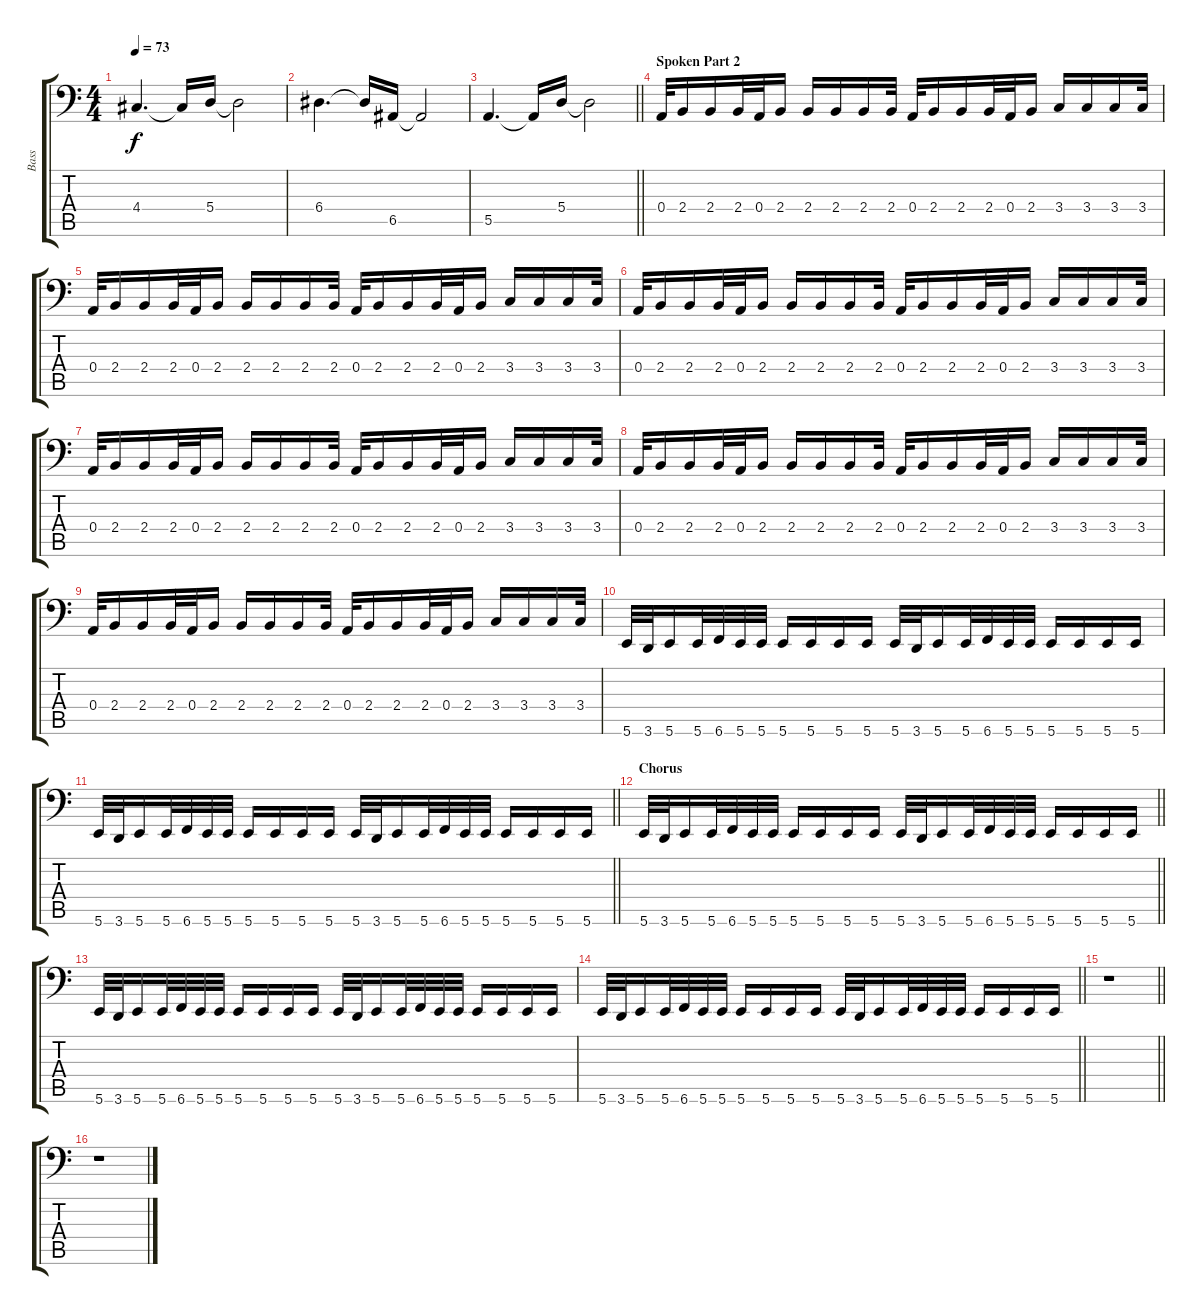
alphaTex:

\track ("Bass" "Bass") {instrument fretlessbass}
\staff {score tabs}
\tuning (C3 G2 D2 A1 E1 B0) {hide}
\ts (4 4)
\tempo 73
\clef f4
\ks c
4.4.4{d dy f} 4.4{t}.16 5.4.16 5.4{t}.2 |
6.4.4{d} 6.4{t}.16 6.5.16 6.5{t}.2 |
\barLineRight lightlight
5.5.4{d} 5.5{t}.16 5.4.16 5.4{t}.2 |
\section ("" "Spoken Part 2")
0.4.32 2.4.16 2.4.16 2.4.32 0.4.32 2.4.16 2.4.16 2.4.16 2.4.16 2.4.32 0.4.32 2.4.16 2.4.16 2.4.32 0.4.32 2.4.16 3.4.16 3.4.16 3.4.16 3.4.32 |
0.4.32 2.4.16 2.4.16 2.4.32 0.4.32 2.4.16 2.4.16 2.4.16 2.4.16 2.4.32 0.4.32 2.4.16 2.4.16 2.4.32 0.4.32 2.4.16 3.4.16 3.4.16 3.4.16 3.4.32 |
0.4.32 2.4.16 2.4.16 2.4.32 0.4.32 2.4.16 2.4.16 2.4.16 2.4.16 2.4.32 0.4.32 2.4.16 2.4.16 2.4.32 0.4.32 2.4.16 3.4.16 3.4.16 3.4.16 3.4.32 |
0.4.32 2.4.16 2.4.16 2.4.32 0.4.32 2.4.16 2.4.16 2.4.16 2.4.16 2.4.32 0.4.32 2.4.16 2.4.16 2.4.32 0.4.32 2.4.16 3.4.16 3.4.16 3.4.16 3.4.32 |
0.4.32 2.4.16 2.4.16 2.4.32 0.4.32 2.4.16 2.4.16 2.4.16 2.4.16 2.4.32 0.4.32 2.4.16 2.4.16 2.4.32 0.4.32 2.4.16 3.4.16 3.4.16 3.4.16 3.4.32 |
0.4.32 2.4.16 2.4.16 2.4.32 0.4.32 2.4.16 2.4.16 2.4.16 2.4.16 2.4.32 0.4.32 2.4.16 2.4.16 2.4.32 0.4.32 2.4.16 3.4.16 3.4.16 3.4.16 3.4.32 |
5.6.32 3.6.32 5.6.16 5.6.32 6.6.32 5.6.32 5.6.32 5.6.16 5.6.16 5.6.16 5.6.16 5.6.32 3.6.32 5.6.16 5.6.32 6.6.32 5.6.32 5.6.32 5.6.16 5.6.16 5.6.16 5.6.16 |
\barLineRight lightlight
5.6.32 3.6.32 5.6.16 5.6.32 6.6.32 5.6.32 5.6.32 5.6.16 5.6.16 5.6.16 5.6.16 5.6.32 3.6.32 5.6.16 5.6.32 6.6.32 5.6.32 5.6.32 5.6.16 5.6.16 5.6.16 5.6.16 |
\section ("" "Chorus")
\barLineRight lightlight
5.6.32{volume 0} 3.6.32 5.6.16 5.6.32 6.6.32 5.6.32 5.6.32 5.6.16 5.6.16 5.6.16 5.6.16 5.6.32 3.6.32 5.6.16 5.6.32 6.6.32 5.6.32 5.6.32 5.6.16 5.6.16 5.6.16 5.6.16 |
5.6.32 3.6.32 5.6.16 5.6.32 6.6.32 5.6.32 5.6.32 5.6.16 5.6.16 5.6.16 5.6.16 5.6.32 3.6.32 5.6.16 5.6.32 6.6.32 5.6.32 5.6.32 5.6.16 5.6.16 5.6.16 5.6.16 |
\barLineRight lightlight
5.6.32 3.6.32 5.6.16 5.6.32 6.6.32 5.6.32 5.6.32 5.6.16 5.6.16 5.6.16 5.6.16 5.6.32 3.6.32 5.6.16 5.6.32 6.6.32 5.6.32 5.6.32 5.6.16 5.6.16 5.6.16 5.6.16 |
\barLineRight lightlight
r.1 |
\section ("" "")
r.1
